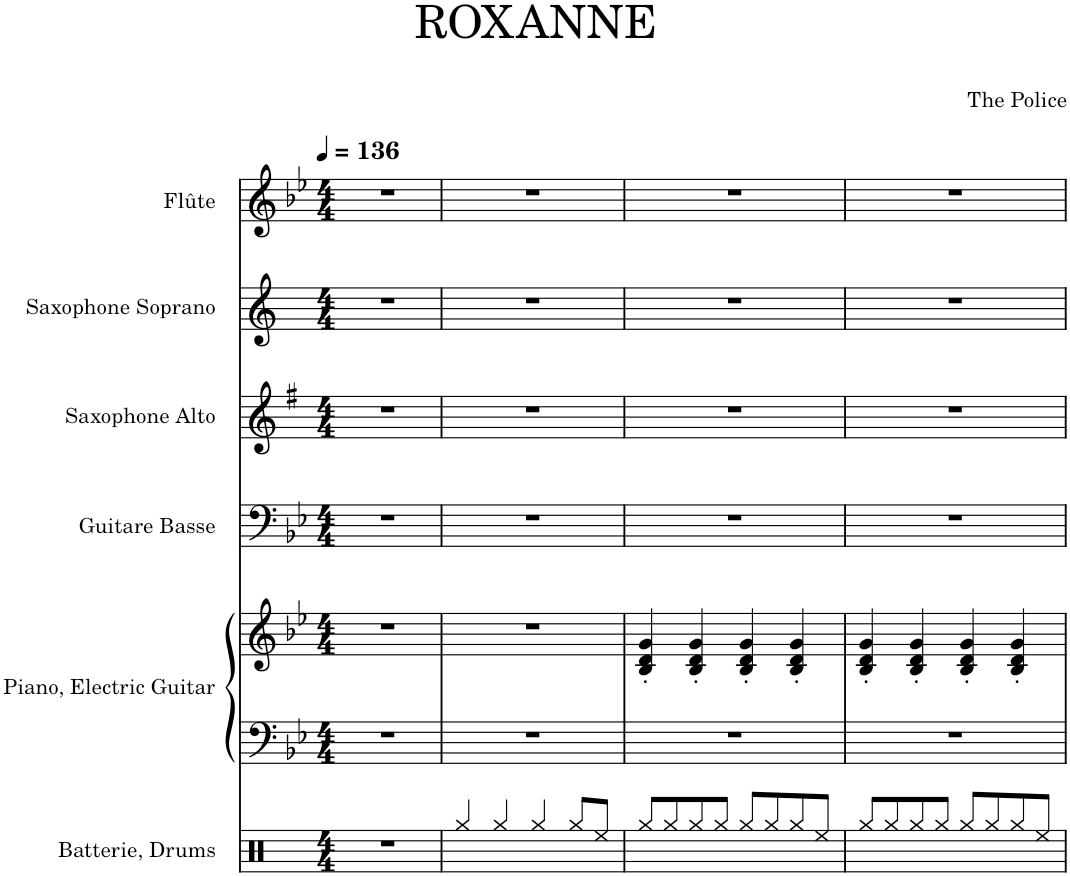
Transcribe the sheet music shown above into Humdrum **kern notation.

**kern	**kern	**kern	**kern	**kern	**kern	**kern
*part6	*part5	*part5	*part4	*part3	*part2	*part1
*staff7	*staff6	*staff5	*staff4	*staff3	*staff2	*staff1
*I"Batterie, Drums	*I"Piano, Electric Guitar	*	*I"Guitare Basse	*I"Saxophone Alto	*I"Saxophone Soprano	*I"Flûte
*I'Bat.	*I'Pia.	*	*I'Guit. B.	*I'Sax. A.	*I'Sax. S.	*I'Fl.
*clefX	*clefF4	*clefG2	*clefF4	*clefG2	*clefG2	*clefG2
*	*	*	*Trd7c12	*Trd5c9	*Trd1c2	*
*k[]	*k[b-e-]	*k[b-e-]	*k[b-e-]	*k[f#]	*k[]	*k[b-e-]
*M4/4	*M4/4	*M4/4	*M4/4	*M4/4	*M4/4	*M4/4
*MM136	*MM136	*MM136	*MM136	*MM136	*MM136	*MM136
=1	=1	=1	=1	=1	=1	=1
1r	1r	1r	1r	1r	1r	1r
=2	=2	=2	=2	=2	=2	=2
4Rgg/	1r	1r	1r	1r	1r	1r
4Rgg/	.	.	.	.	.	.
4Rgg/	.	.	.	.	.	.
8Rgg/L	.	.	.	.	.	.
8Ree/J	.	.	.	.	.	.
=3	=3	=3	=3	=3	=3	=3
8Rgg/L	1r	4B-/' 4d/' 4g/'	1r	1r	1r	1r
8Rgg/	.	.	.	.	.	.
8Rgg/	.	4B-/' 4d/' 4g/'	.	.	.	.
8Rgg/J	.	.	.	.	.	.
8Rgg/L	.	4B-/' 4d/' 4g/'	.	.	.	.
8Rgg/	.	.	.	.	.	.
8Rgg/	.	4B-/' 4d/' 4g/'	.	.	.	.
8Ree/J	.	.	.	.	.	.
=4	=4	=4	=4	=4	=4	=4
8Rgg/L	1r	4B-/' 4d/' 4g/'	1r	1r	1r	1r
8Rgg/	.	.	.	.	.	.
8Rgg/	.	4B-/' 4d/' 4g/'	.	.	.	.
8Rgg/J	.	.	.	.	.	.
8Rgg/L	.	4B-/' 4d/' 4g/'	.	.	.	.
8Rgg/	.	.	.	.	.	.
8Rgg/	.	4B-/' 4d/' 4g/'	.	.	.	.
8Ree/J	.	.	.	.	.	.
=	=	=	=	=	=	=
*-	*-	*-	*-	*-	*-	*-
